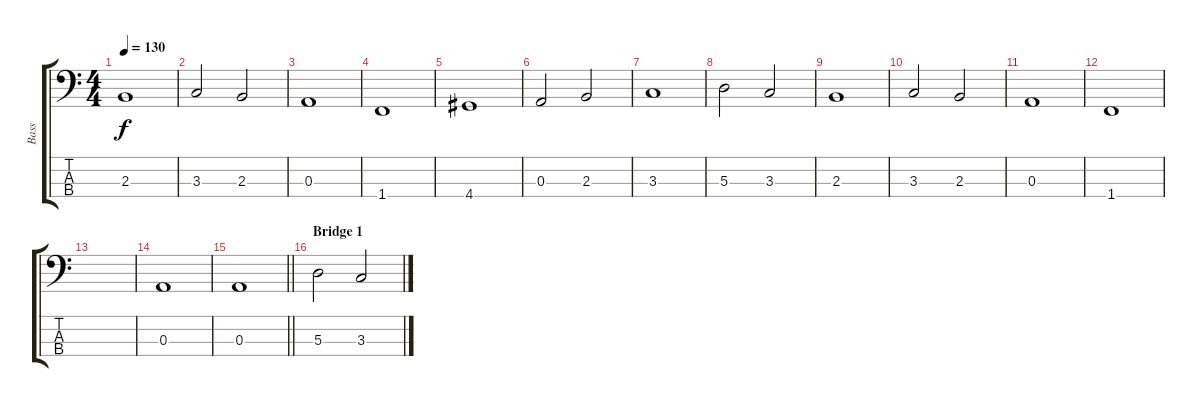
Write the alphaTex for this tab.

\track ("Bass" "Bass") {instrument electricbassfinger}
\staff {score tabs}
\tuning (G2 D2 A1 E1) {hide}
\ts (4 4)
\tempo 130
\clef f4
\ks c
2.3.1{dy f} |
3.3.2 2.3.2 |
0.3.1 |
1.4.1 |
4.4.1 |
0.3.2 2.3.2 |
3.3.1 |
5.3.2 3.3.2 |
2.3.1 |
3.3.2 2.3.2 |
0.3.1 |
1.4.1 |
|
0.3.1 |
\barLineRight lightlight
0.3.1 |
\section ("" "Bridge 1")
5.3.2 3.3.2
